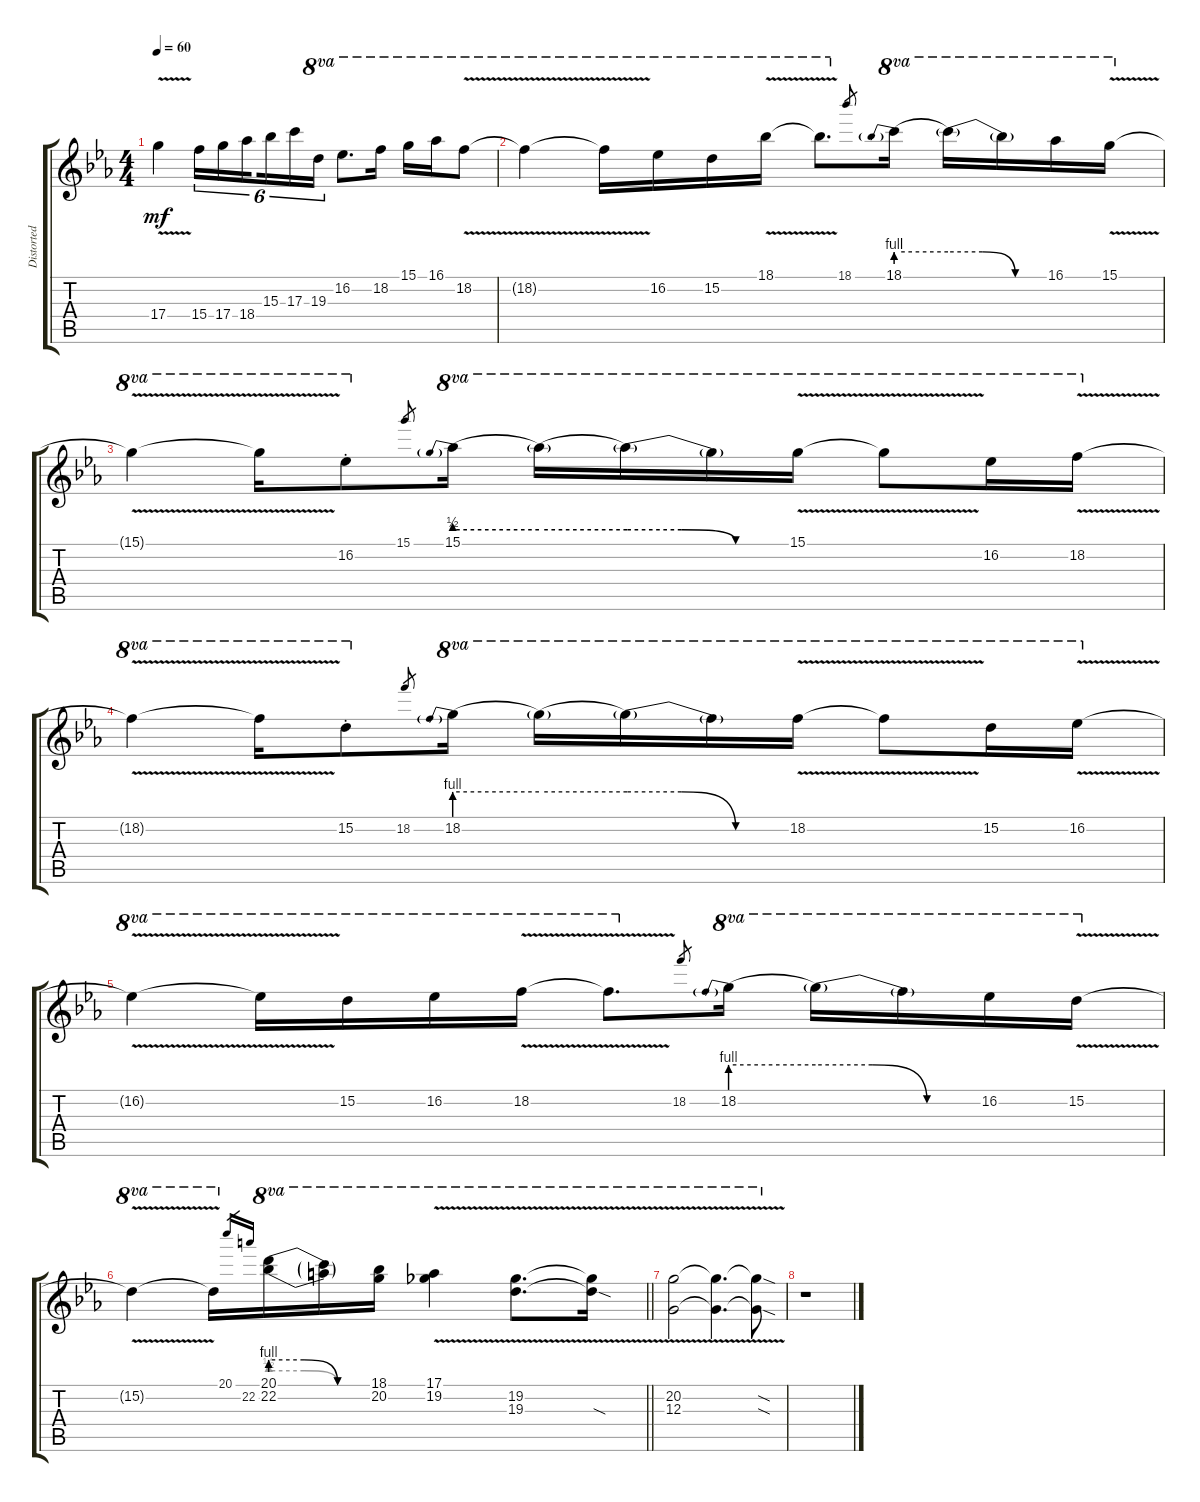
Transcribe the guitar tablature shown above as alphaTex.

\track ("Distorted [Lead]" "Distorted ") {instrument overdrivenguitar}
\staff {score tabs}
\tuning (E4 B3 G3 D3 A2 E2) {hide}
\ts (4 4)
\tempo 60
\clef g2
\ks eb
17.4{v t}.4{dy mf} 15.4.16{tu (6 4)} 17.4.16{tu (6 4)} 18.4.16{tu (6 4) beam splitsecondary} 15.3.16{tu (6 4)} 17.3.16{tu (6 4)} 19.3.16{tu (6 4) ot 8va} 16.2.8{d ot 8va} 18.2.16{ot 8va} 15.1.16{ot 8va} 16.1.16{ot 8va} 18.2{v}.8{ot 8va} |
18.2{v t}.4{ot 8va} 18.2{v t}.16{ot 8va} 16.2.16{ot 8va} 15.2.16{ot 8va} 18.1{v}.16{ot 8va} 18.1{v t}.8{d ot 8va} 18.1.8{gr} 18.1{be (prebend 0 4 60 4)}.16{ot 8va} 18.1{be (custom 0 4 20 4 40 0 60 0) t}.16{ot 8va} 18.1{t}.16{ot 8va} 16.1.16{ot 8va} 15.1{v}.16{ot 8va} |
15.1{v t}.4{ot 8va} 15.1{v t}.16{ot 8va} 16.2{st}.8{ot 8va} 15.1.8{gr} 15.1{be (prebend 0 2 60 2)}.16{ot 8va} 15.1{be (hold 0 2 60 2) t}.16{ot 8va} 15.1{be (custom 0 2 20 2 40 0 60 0) t}.16{ot 8va} 15.1{t}.16{ot 8va} 15.1{v}.16{ot 8va} 15.1{v t}.8{ot 8va} 16.2.16{ot 8va} 18.2{v}.16{ot 8va} |
18.2{v t}.4{ot 8va} 18.2{v t}.16{ot 8va} 15.2{st}.8{ot 8va} 18.2.8{gr} 18.2{be (prebend 0 4 60 4)}.16{ot 8va} 18.2{be (hold 0 4 60 4) t}.16{ot 8va} 18.2{be (custom 0 4 20 4 40 0 60 0) t}.16{ot 8va} 18.2{t}.16{ot 8va} 18.2{v}.16{ot 8va} 18.2{v t}.8{ot 8va} 15.2.16{ot 8va} 16.2{v}.16{ot 8va} |
16.2{v t}.4{ot 8va} 16.2{v t}.16{ot 8va} 15.2.16{ot 8va} 16.2.16{ot 8va} 18.2{v}.16{ot 8va} 18.2{v t}.8{d ot 8va} 18.2.8{gr} 18.2{be (prebend 0 4 60 4)}.16{ot 8va} 18.2{be (custom 0 4 20 4 40 0 60 0) t}.16{ot 8va} 18.2{t}.16{ot 8va} 16.2.16{ot 8va} 15.2{v}.16{ot 8va} |
\barLineRight lightlight
15.2{v t}.4{ot 8va} 15.2{t}.16{ot 8va} 20.1.16{gr} 22.2.16{gr} (20.1{be (custom 0 4 20 4 40 0 60 0)} 22.2{be (custom 0 2 20 2 40 0 60 0)}).16{ot 8va} (20.1{t} 22.2{t}).16{ot 8va} (18.1 20.2).16{ot 8va} (17.1{v} 19.2{v}).4{ot 8va} (19.2{v} 19.3{v}).8{d ot 8va} (19.2{t} 19.3{sod t}).16{ot 8va} |
(20.2{v} 12.3{v}).2{ot 8va} (20.2{v t} 12.3{v t}).4{d ot 8va} (20.2{sod t} 12.3{sod t}).8{ot 8va} |
r.1
